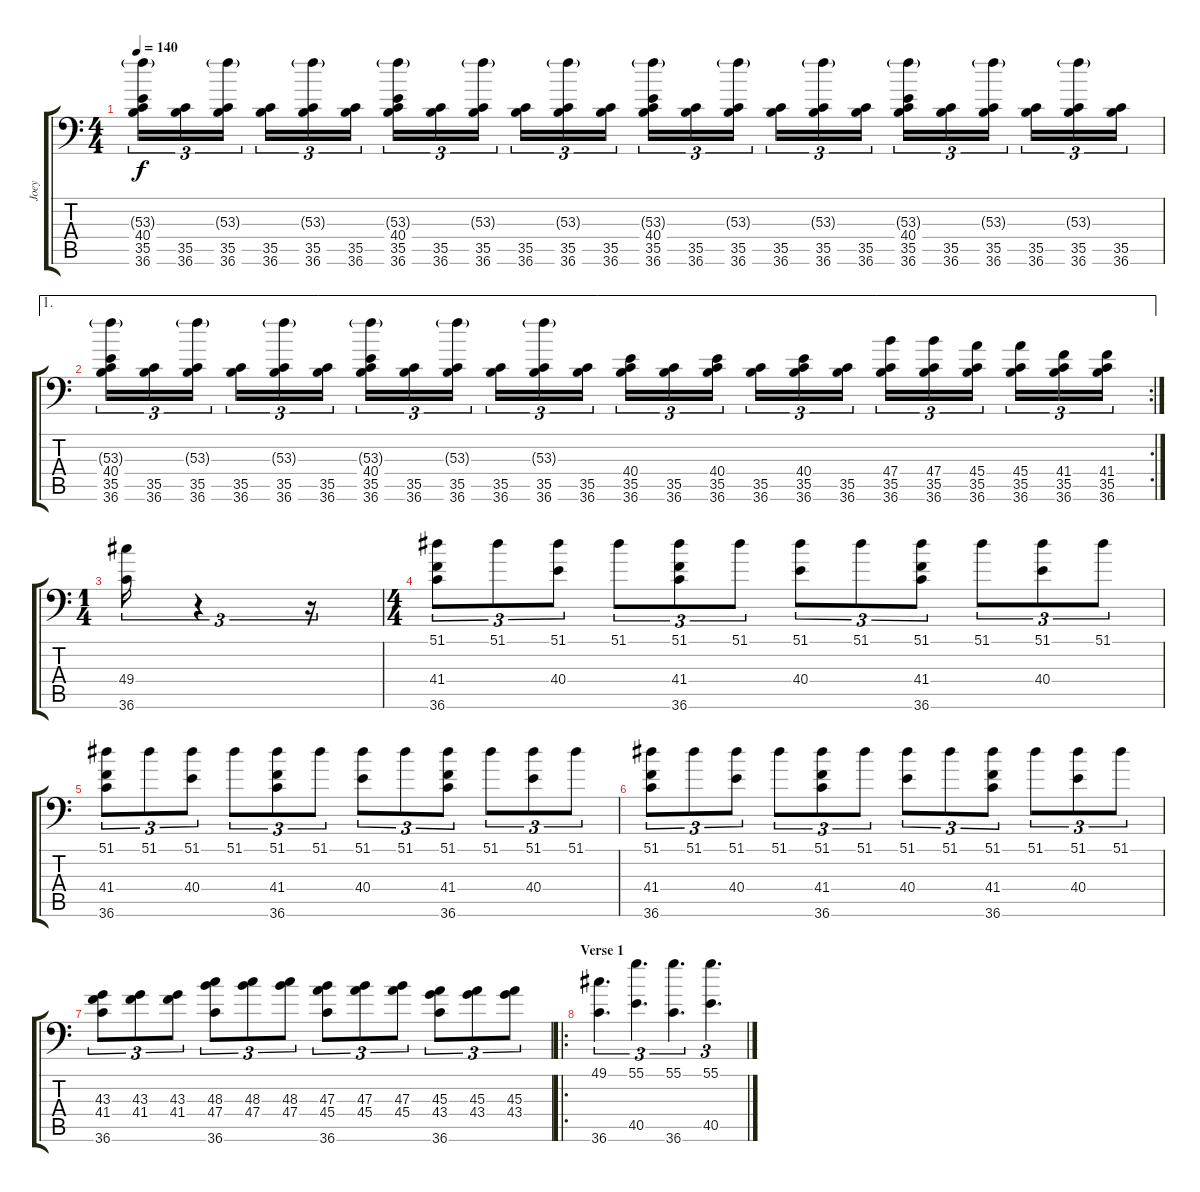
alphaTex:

\track ("Joey" "Joey") {instrument acousticgrandpiano}
\staff {score tabs}
\tuning (C-1 C-1 C-1 C-1 C-1 C-1) {hide}
\ts (4 4)
\tempo 140
\clef f4
\ks c
(53.3{g} 40.4 35.5 36.6).16{tu (3 2) dy f} (35.5 36.6).16{tu (3 2)} (53.3{g} 35.5 36.6).16{tu (3 2)} (35.5 36.6).16{tu (3 2)} (53.3{g} 35.5 36.6).16{tu (3 2)} (35.5 36.6).16{tu (3 2)} (53.3{g} 40.4 35.5 36.6).16{tu (3 2)} (35.5 36.6).16{tu (3 2)} (53.3{g} 35.5 36.6).16{tu (3 2)} (35.5 36.6).16{tu (3 2)} (53.3{g} 35.5 36.6).16{tu (3 2)} (35.5 36.6).16{tu (3 2)} (53.3{g} 40.4 35.5 36.6).16{tu (3 2)} (35.5 36.6).16{tu (3 2)} (53.3{g} 35.5 36.6).16{tu (3 2)} (35.5 36.6).16{tu (3 2)} (53.3{g} 35.5 36.6).16{tu (3 2)} (35.5 36.6).16{tu (3 2)} (53.3{g} 40.4 35.5 36.6).16{tu (3 2)} (35.5 36.6).16{tu (3 2)} (53.3{g} 35.5 36.6).16{tu (3 2)} (35.5 36.6).16{tu (3 2)} (53.3{g} 35.5 36.6).16{tu (3 2)} (35.5 36.6).16{tu (3 2)} |
\ae 1
\rc 2
(53.3{g} 40.4 35.5 36.6).16{tu (3 2)} (35.5 36.6).16{tu (3 2)} (53.3{g} 35.5 36.6).16{tu (3 2)} (35.5 36.6).16{tu (3 2)} (53.3{g} 35.5 36.6).16{tu (3 2)} (35.5 36.6).16{tu (3 2)} (53.3{g} 40.4 35.5 36.6).16{tu (3 2)} (35.5 36.6).16{tu (3 2)} (53.3{g} 35.5 36.6).16{tu (3 2)} (35.5 36.6).16{tu (3 2)} (53.3{g} 35.5 36.6).16{tu (3 2)} (35.5 36.6).16{tu (3 2)} (40.4 35.5 36.6).16{tu (3 2)} (35.5 36.6).16{tu (3 2)} (40.4 35.5 36.6).16{tu (3 2)} (35.5 36.6).16{tu (3 2)} (40.4 35.5 36.6).16{tu (3 2)} (35.5 36.6).16{tu (3 2)} (47.4 35.5 36.6).16{tu (3 2)} (47.4 35.5 36.6).16{tu (3 2)} (45.4 35.5 36.6).16{tu (3 2)} (45.4 35.5 36.6).16{tu (3 2)} (41.4 35.5 36.6).16{tu (3 2)} (41.4 35.5 36.6).16{tu (3 2)} |
\ts (1 4)
(49.4 36.6).16{tu (3 2)} r.4{tu (3 2)} r.16{tu (3 2)} |
\ts (4 4)
(51.1 41.4 36.6).8{tu (3 2)} 51.1.8{tu (3 2)} (51.1 40.4).8{tu (3 2)} 51.1.8{tu (3 2)} (51.1 41.4 36.6).8{tu (3 2)} 51.1.8{tu (3 2)} (51.1 40.4).8{tu (3 2)} 51.1.8{tu (3 2)} (51.1 41.4 36.6).8{tu (3 2)} 51.1.8{tu (3 2)} (51.1 40.4).8{tu (3 2)} 51.1.8{tu (3 2)} |
(51.1 41.4 36.6).8{tu (3 2)} 51.1.8{tu (3 2)} (51.1 40.4).8{tu (3 2)} 51.1.8{tu (3 2)} (51.1 41.4 36.6).8{tu (3 2)} 51.1.8{tu (3 2)} (51.1 40.4).8{tu (3 2)} 51.1.8{tu (3 2)} (51.1 41.4 36.6).8{tu (3 2)} 51.1.8{tu (3 2)} (51.1 40.4).8{tu (3 2)} 51.1.8{tu (3 2)} |
(51.1 41.4 36.6).8{tu (3 2)} 51.1.8{tu (3 2)} (51.1 40.4).8{tu (3 2)} 51.1.8{tu (3 2)} (51.1 41.4 36.6).8{tu (3 2)} 51.1.8{tu (3 2)} (51.1 40.4).8{tu (3 2)} 51.1.8{tu (3 2)} (51.1 41.4 36.6).8{tu (3 2)} 51.1.8{tu (3 2)} (51.1 40.4).8{tu (3 2)} 51.1.8{tu (3 2)} |
(43.3 41.4 36.6).8{tu (3 2)} (43.3 41.4).8{tu (3 2)} (43.3 41.4).8{tu (3 2)} (48.3 47.4 36.6).8{tu (3 2)} (48.3 47.4).8{tu (3 2)} (48.3 47.4).8{tu (3 2)} (47.3 45.4 36.6).8{tu (3 2)} (47.3 45.4).8{tu (3 2)} (47.3 45.4).8{tu (3 2)} (45.3 43.4 36.6).8{tu (3 2)} (45.3 43.4).8{tu (3 2)} (45.3 43.4).8{tu (3 2)} |
\ro
\section ("" "Verse 1")
(49.1 36.6).4{d tu (3 2)} (55.1 40.5).4{d tu (3 2)} (55.1 36.6).4{d tu (3 2)} (55.1 40.5).4{d tu (3 2)}
